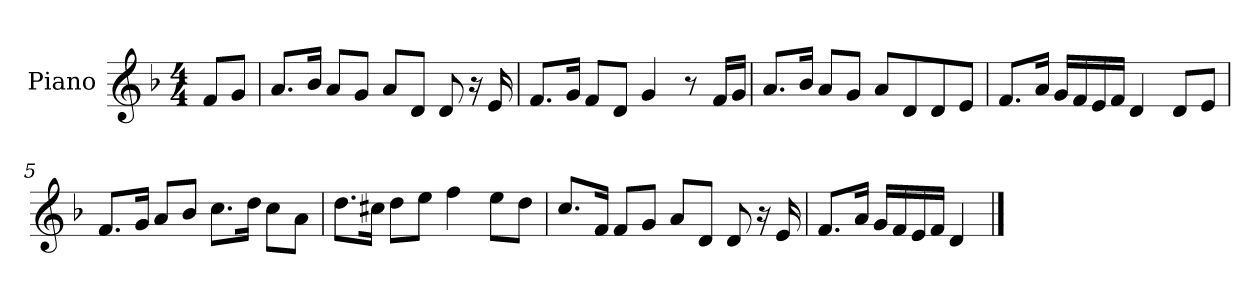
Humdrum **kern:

**kern
*part1
*staff1
*I"Piano
*I'Pno.
*clefG2
*k[b-]
*M4/4
=
8f/L
8g/J
=1
8.a/L
16b-/Jk
8a/L
8g/J
8a/L
8d/J
8d/
16r
16e/
=2
8.f/L
16g/Jk
8f/L
8d/J
4g/
8r
16f/LL
16g/JJ
=3
8.a/L
16b-/Jk
8a/L
8g/J
8a/L
8d/
8d/
8e/J
=4
8.f/L
16a/Jk
16g/LL
16f/
16e/
16f/JJ
4d/
8d/L
8e/J
=5
8.f/L
16g/Jk
8a/L
8b-/J
8.cc\L
16dd\Jk
8cc\L
8a\J
=6
8.dd\L
16cc#X\Jk
8dd\L
8ee\J
4ff\
8ee\L
8dd\J
=7
8.cc/L
16f/Jk
8f/L
8g/J
8a/L
8d/J
8d/
16r
16e/
=8
8.f/L
16a/Jk
16g/LL
16f/
16e/
16f/JJ
4d/
==
*-
